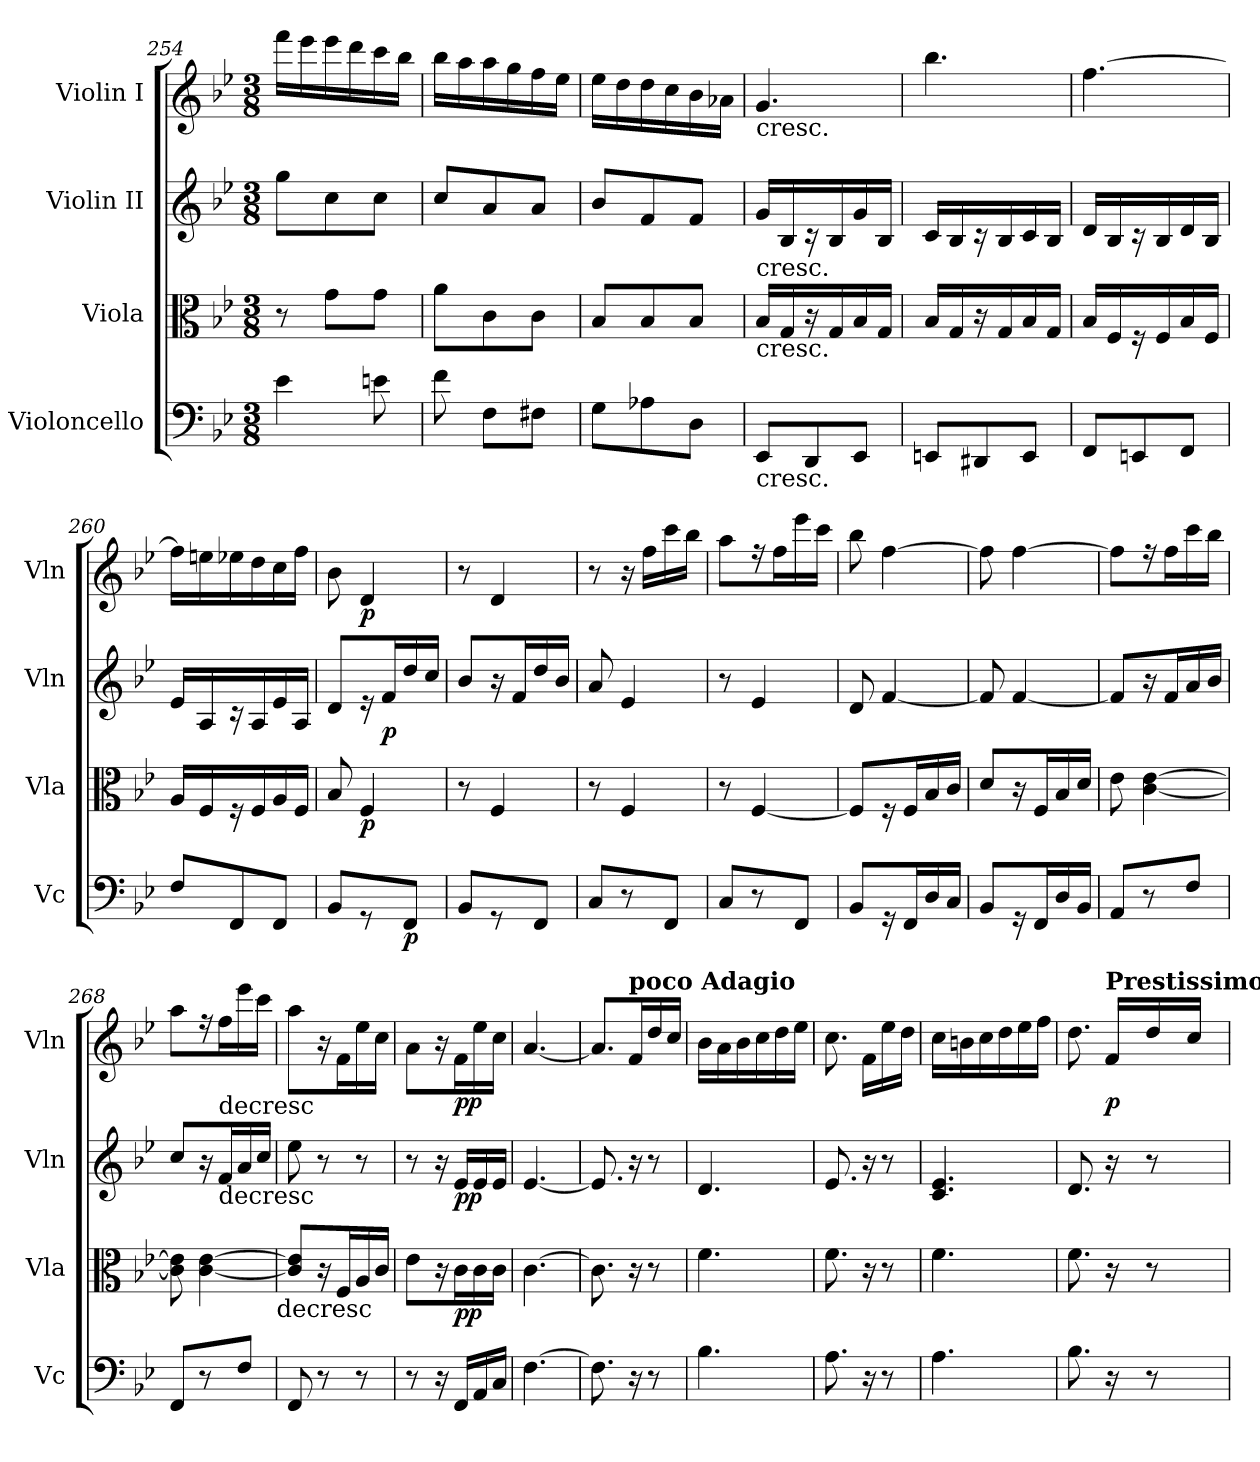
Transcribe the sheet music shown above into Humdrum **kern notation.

**kern	**dynam	**kern	**dynam	**kern	**dynam	**kern	**dynam
*part4	*part4	*part3	*part3	*part2	*part2	*part1	*part1
*staff4	*staff4	*staff3	*staff3	*staff2	*staff2	*staff1	*staff1
*I"Violoncello	*	*I"Viola	*	*I"Violin II	*	*I"Violin I	*
*I'Vc	*	*I'Vla	*	*I'Vln	*	*I'Vln	*
*clefF4	*	*clefC3	*	*clefG2	*	*clefG2	*
*k[b-e-]	*	*k[b-e-]	*	*k[b-e-]	*	*k[b-e-]	*
*M3/8	*	*M3/8	*	*M3/8	*	*M3/8	*
=254	=254	=254	=254	=254	=254	=254	=254
4e-\	.	8r	.	8gg\L	.	16fff\LL	.
.	.	.	.	.	.	16eee-\	.
.	.	8g\L	.	8cc\	.	16eee-\	.
.	.	.	.	.	.	16ddd\	.
8en\	.	8g\J	.	8cc\J	.	16ccc\	.
.	.	.	.	.	.	16bb-\JJ	.
!!LO:LB:g=z
=255	=255	=255	=255	=255	=255	=255	=255
8f\	.	8a\L	.	8cc/L	.	16bb-\LL	.
.	.	.	.	.	.	16aa\	.
8F\L	.	8c\	.	8a/	.	16aa\	.
.	.	.	.	.	.	16gg\	.
8F#X\J	.	8c\J	.	8a/J	.	16ff\	.
.	.	.	.	.	.	16ee-\JJ	.
!!LO:PB:g=z
=256	=256	=256	=256	=256	=256	=256	=256
8G\L	.	8B-/L	.	8b-/L	.	16ee-\LL	.
.	.	.	.	.	.	16dd\	.
8A-X\	.	8B-/	.	8f/	.	16dd\	.
.	.	.	.	.	.	16cc\	.
8D\J	.	8B-/J	.	8f/J	.	16b-\	.
.	.	.	.	.	.	16a-X\JJ	.
=257	=257	=257	=257	=257	=257	=257	=257
!	!	!	!	!	!	!LO:TX:b:t=cresc.	!
!	!	!	!	!LO:TX:b:t=cresc.	!	!	!
!	!	!LO:TX:b:t=cresc.	!	!	!	!	!
!LO:TX:b:t=cresc.	!	!	!	!	!	!	!
8EE-/L	.	16B-/LL	.	16g/LL	.	4.g/	.
.	.	16G/	.	16B-/	.	.	.
8DD/	.	16r	.	16r	.	.	.
.	.	16G/	.	16B-/	.	.	.
8EE-/J	.	16B-/	.	16g/	.	.	.
.	.	16G/JJ	.	16B-/JJ	.	.	.
=258	=258	=258	=258	=258	=258	=258	=258
8EEn/L	.	16B-/LL	.	16c/LL	.	4.bb-\	.
.	.	16G/	.	16B-/	.	.	.
8DD#X/	.	16r	.	16r	.	.	.
.	.	16G/	.	16B-/	.	.	.
8EE/J	.	16B-/	.	16c/	.	.	.
.	.	16G/JJ	.	16B-/JJ	.	.	.
=259	=259	=259	=259	=259	=259	=259	=259
8FF/L	.	16B-/LL	.	16d/LL	.	[4.ff\	.
.	.	16F/	.	16B-/	.	.	.
8EEn/	.	16r	.	16r	.	.	.
.	.	16F/	.	16B-/	.	.	.
8FF/J	.	16B-/	.	16d/	.	.	.
.	.	16F/JJ	.	16B-/JJ	.	.	.
=260	=260	=260	=260	=260	=260	=260	=260
8F/L	.	16A/LL	.	16e-/LL	.	16ff\LL]	.
.	.	16F/	.	16A/	.	16een\	.
8FF/	.	16r	.	16r	.	16ee-X\	.
.	.	16F/	.	16A/	.	16dd\	.
8FF/J	.	16A/	.	16e-/	.	16cc\	.
.	.	16F/JJ	.	16A/JJ	.	16ff\JJ	.
=261	=261	=261	=261	=261	=261	=261	=261
8BB-/L	.	8B-/	.	8d/L	.	8b-\	.
!	!	!	!LO:DY:b	!	!	!	!LO:DY:b
8r	.	4F/	p	16r	.	4d/	p
!	!	!	!	!	!LO:DY:b	!	!
.	.	.	.	16f/L	p	.	.
!	!LO:DY:b	!	!	!	!	!	!
8FF/J	p	.	.	16dd/	.	.	.
.	.	.	.	16cc/JJ	.	.	.
!!LO:PB:g=z
=262	=262	=262	=262	=262	=262	=262	=262
8BB-/L	.	8r	.	8b-/L	.	8r	.
8r	.	4F/	.	16r	.	4d/	.
.	.	.	.	16f/L	.	.	.
8FF/J	.	.	.	16dd/	.	.	.
.	.	.	.	16b-/JJ	.	.	.
=263	=263	=263	=263	=263	=263	=263	=263
8C/L	.	8r	.	8a/	.	8r	.
8r	.	4F/	.	4e-/	.	16r	.
.	.	.	.	.	.	16ff\LL	.
8FF/J	.	.	.	.	.	16ccc\	.
.	.	.	.	.	.	16bb-\JJ	.
=264	=264	=264	=264	=264	=264	=264	=264
8C/L	.	8r	.	8r	.	8aa\L	.
8r	.	[4F/	.	4e-/	.	16r	.
.	.	.	.	.	.	16ff\L	.
8FF/J	.	.	.	.	.	16eee-\	.
.	.	.	.	.	.	16ccc\JJ	.
=265	=265	=265	=265	=265	=265	=265	=265
8BB-/L	.	8F/L]	.	8d/	.	8bb-\	.
16r	.	16r	.	[4f/	.	[4ff\	.
16FF/L	.	16F/L	.	.	.	.	.
16D/	.	16B-/	.	.	.	.	.
16C/JJ	.	16c/JJ	.	.	.	.	.
=266	=266	=266	=266	=266	=266	=266	=266
8BB-/L	.	8d/L	.	8f/]	.	8ff\]	.
16r	.	16r	.	[4f/	.	[4ff\	.
16FF/L	.	16F/L	.	.	.	.	.
16D/	.	16B-/	.	.	.	.	.
16BB-/JJ	.	16d/JJ	.	.	.	.	.
=267	=267	=267	=267	=267	=267	=267	=267
8AA/L	.	8e-\	.	8f/L]	.	8ff\L]	.
8r	.	[4c\ [4e-\	.	16r	.	16r	.
.	.	.	.	16f/L	.	16ff\L	.
8F/J	.	.	.	16a/	.	16ccc\	.
.	.	.	.	16b-/JJ	.	16bb-\JJ	.
=268	=268	=268	=268	=268	=268	=268	=268
8FF/L	.	8c\] 8e-\]	.	8cc/L	.	8aa\L	.
8r	.	[4c\ [4e-\	.	16r	.	16r	.
!	!	!	!	!	!	!LO:TX:b:t=decresc	!
!	!	!	!	!LO:TX:b:t=decresc	!	!	!
.	.	.	.	16f/L	.	16ff\L	.
8F/J	.	.	.	16a/	.	16eee-\	.
.	.	.	.	16cc/JJ	.	16ccc\JJ	.
!	!	!LO:TX:b:t=decresc	!	!	!	!	!
!!LO:LB:g=z
=269	=269	=269	=269	=269	=269	=269	=269
8FF/	.	8c/] 8e-/]L	.	8ee-\	.	8aa\L	.
8r	.	16r	.	8r	.	16r	.
.	.	16F/L	.	.	.	16f\L	.
8r	.	16A/	.	8r	.	16ee-\	.
.	.	16c/JJ	.	.	.	16cc\JJ	.
=270	=270	=270	=270	=270	=270	=270	=270
8r	.	8e-\L	.	8r	.	8a\L	.
16r	.	16r	.	16r	.	16r	.
!	!	!	!LO:DY:b	!	!LO:DY:b	!	!LO:DY:b
16FF/LL	.	16c\L	pp	16e-/LL	pp	16f\L	pp
16AA/	.	16c\	.	16e-/	.	16ee-\	.
16C/JJ	.	16c\JJ	.	16e-/JJ	.	16cc\JJ	.
=271	=271	=271	=271	=271	=271	=271	=271
[4.F\	.	[4.c\	.	[4.e-/	.	[4.a/	.
=272	=272	=272	=272	=272	=272	=272	=272
8.F\]	.	8.c\]	.	8.e-/]	.	8.a/L]	.
!	!	!	!	!	!	!LO:TX:a:B:t=poco Adagio	!
16r	.	16r	.	16r	.	16f/L	.
8r	.	8r	.	8r	.	16dd/	.
.	.	.	.	.	.	16cc/JJ	.
=273	=273	=273	=273	=273	=273	=273	=273
4.B-\	.	4.f\	.	4.d/	.	16b-\LL	.
.	.	.	.	.	.	16a\	.
.	.	.	.	.	.	16b-\	.
.	.	.	.	.	.	16cc\	.
.	.	.	.	.	.	16dd\	.
.	.	.	.	.	.	16ee-\JJ	.
=274	=274	=274	=274	=274	=274	=274	=274
8.A\	.	8.f\	.	8.e-/	.	8.cc\	.
16r	.	16r	.	16r	.	16f\LL	.
8r	.	8r	.	8r	.	16ee-\	.
.	.	.	.	.	.	16dd\JJ	.
=275	=275	=275	=275	=275	=275	=275	=275
4.A\	.	4.f\	.	4.c/ 4.e-/	.	16cc\LL	.
.	.	.	.	.	.	16bn\	.
.	.	.	.	.	.	16cc\	.
.	.	.	.	.	.	16dd\	.
.	.	.	.	.	.	16ee-\	.
.	.	.	.	.	.	16ff\JJ	.
=276	=276	=276	=276	=276	=276	=276	=276
8.B-\	.	8.f\	.	8.d/	.	8.dd\	.
!	!	!	!	!	!	!LO:TX:a:B:t=Prestissimo	!
!	!	!	!	!	!	!	!LO:DY:b
16r	.	16r	.	16r	.	16f/LL	p
8r	.	8r	.	8r	.	16dd/	.
.	.	.	.	.	.	16cc/JJ	.
=	=	=	=	=	=	=	=
*-	*-	*-	*-	*-	*-	*-	*-
